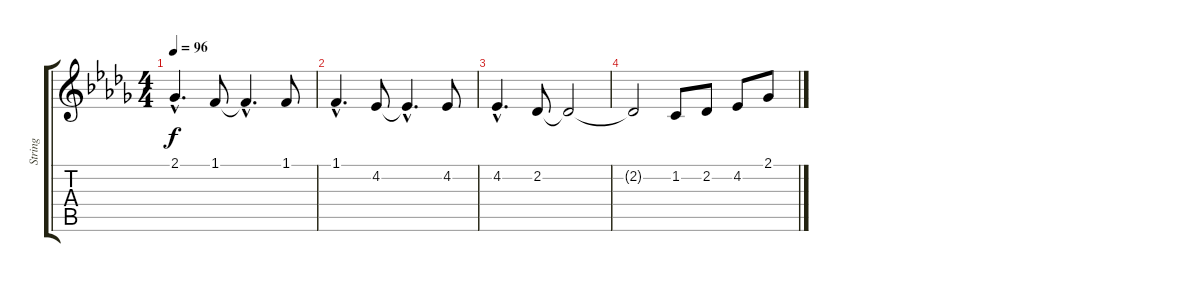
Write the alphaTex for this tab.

\track ("String" "String") {instrument stringensemble1}
\staff {score tabs}
\tuning (E4 B3 G3 D3 A2 E2) {hide}
\ts (4 4)
\tempo 96
\clef g2
\ks db
2.1{hac}.4{d dy f} 1.1.8 1.1{hac t}.4{d} 1.1.8 |
1.1{hac}.4{d} 4.2.8 4.2{hac t}.4{d} 4.2.8 |
4.2{hac}.4{d} 2.2.8 2.2{t}.2 |
2.2{t}.2 1.2.8 2.2.8 4.2.8 2.1.8
